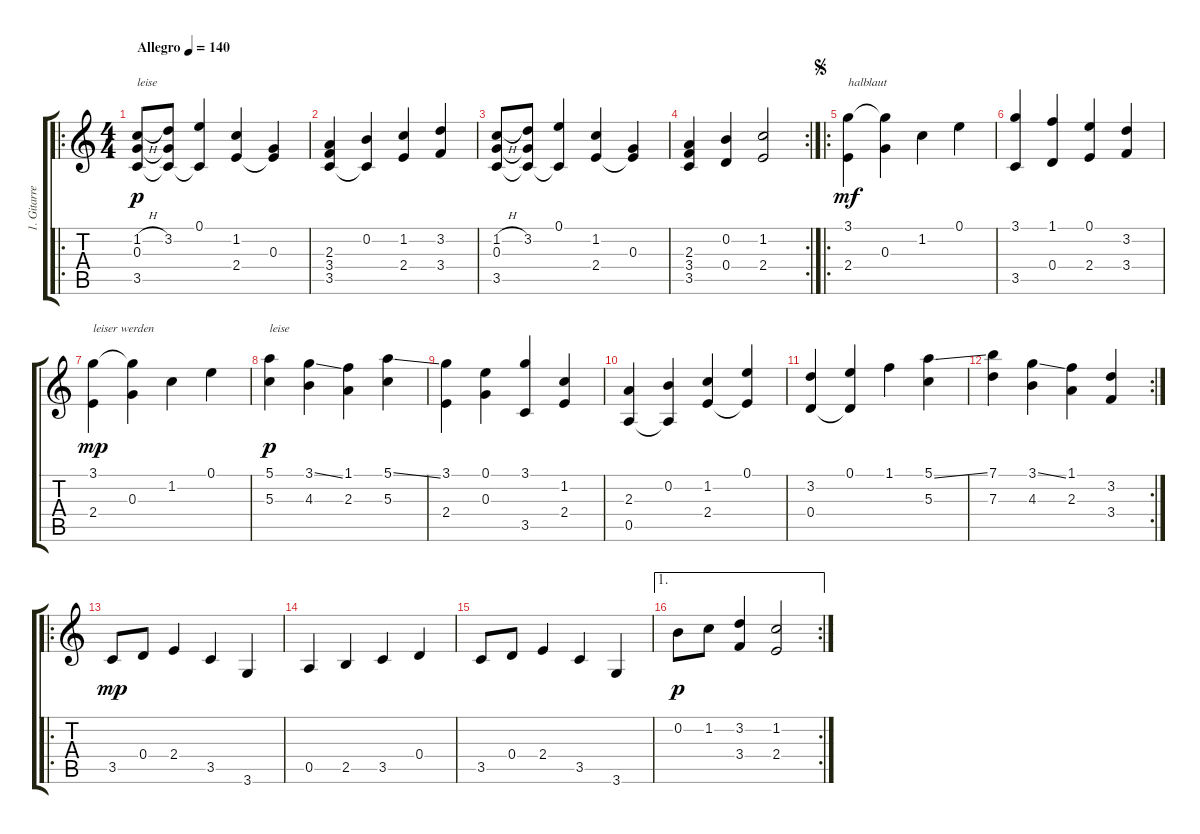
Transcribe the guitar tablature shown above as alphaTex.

\track ("1. Gitarre" "1. Gitarre") {instrument acousticguitarsteel}
\staff {score tabs}
\tuning (E4 B3 G3 D3 A2 E2) {hide}
\ro
\ts (4 4)
\tempo (140 "Allegro")
\clef g2
\ks c
(1.2{h} 0.3 3.5).8{txt "leise" dy p instrument acousticguitarsteel} (3.2 0.3{t} 3.5{t}).8 (0.1 3.5{t}).4 (1.2 2.4).4 (0.3 2.4{t}).4 |
(2.3 3.4 3.5).4 (0.2 3.5{t}).4 (1.2 2.4).4 (3.2 3.4).4 |
(1.2{h} 0.3 3.5).8 (3.2 0.3{t} 3.5{t}).8 (0.1 3.5{t}).4 (1.2 2.4).4 (0.3 2.4{t}).4 |
\rc 2
(2.3 3.4 3.5).4 (0.2 0.4).4 (1.2 2.4).2 |
\ro
\jump segno
(3.1 2.4).4{txt "halblaut" dy mf} (3.1{t} 0.3).4 1.2.4 0.1.4 |
(3.1 3.5).4 (1.1 0.4).4 (0.1 2.4).4 (3.2 3.4).4 |
(3.1 2.4).4{txt "leiser werden" dy mp} (3.1{t} 0.3).4 1.2.4 0.1.4 |
(5.1 5.3).4{txt "leise" dy p} (3.1{ss} 4.3).4 (1.1 2.3).4 (5.1{ss} 5.3).4 |
(3.1 2.4).4 (0.1 0.3).4 (3.1 3.5).4 (1.2 2.4).4 |
(2.3 0.5).4 (0.2 0.5{t}).4 (1.2 2.4).4 (0.1 2.4{t}).4 |
(3.2 0.4).4 (0.1 0.4{t}).4 1.1.4 (5.1{ss} 5.3).4 |
\rc 2
(7.1 7.3).4 (3.1{ss} 4.3).4 (1.1 2.3).4 (3.2 3.4).4 |
\ro
3.5.8{dy mp} 0.4.8 2.4.4 3.5.4 3.6.4 |
0.5.4 2.5.4 3.5.4 0.4.4 |
3.5.8 0.4.8 2.4.4 3.5.4 3.6.4 |
\ae 1
\rc 2
0.2.8{dy p} 1.2.8 (3.2 3.4).4 (1.2 2.4).2
